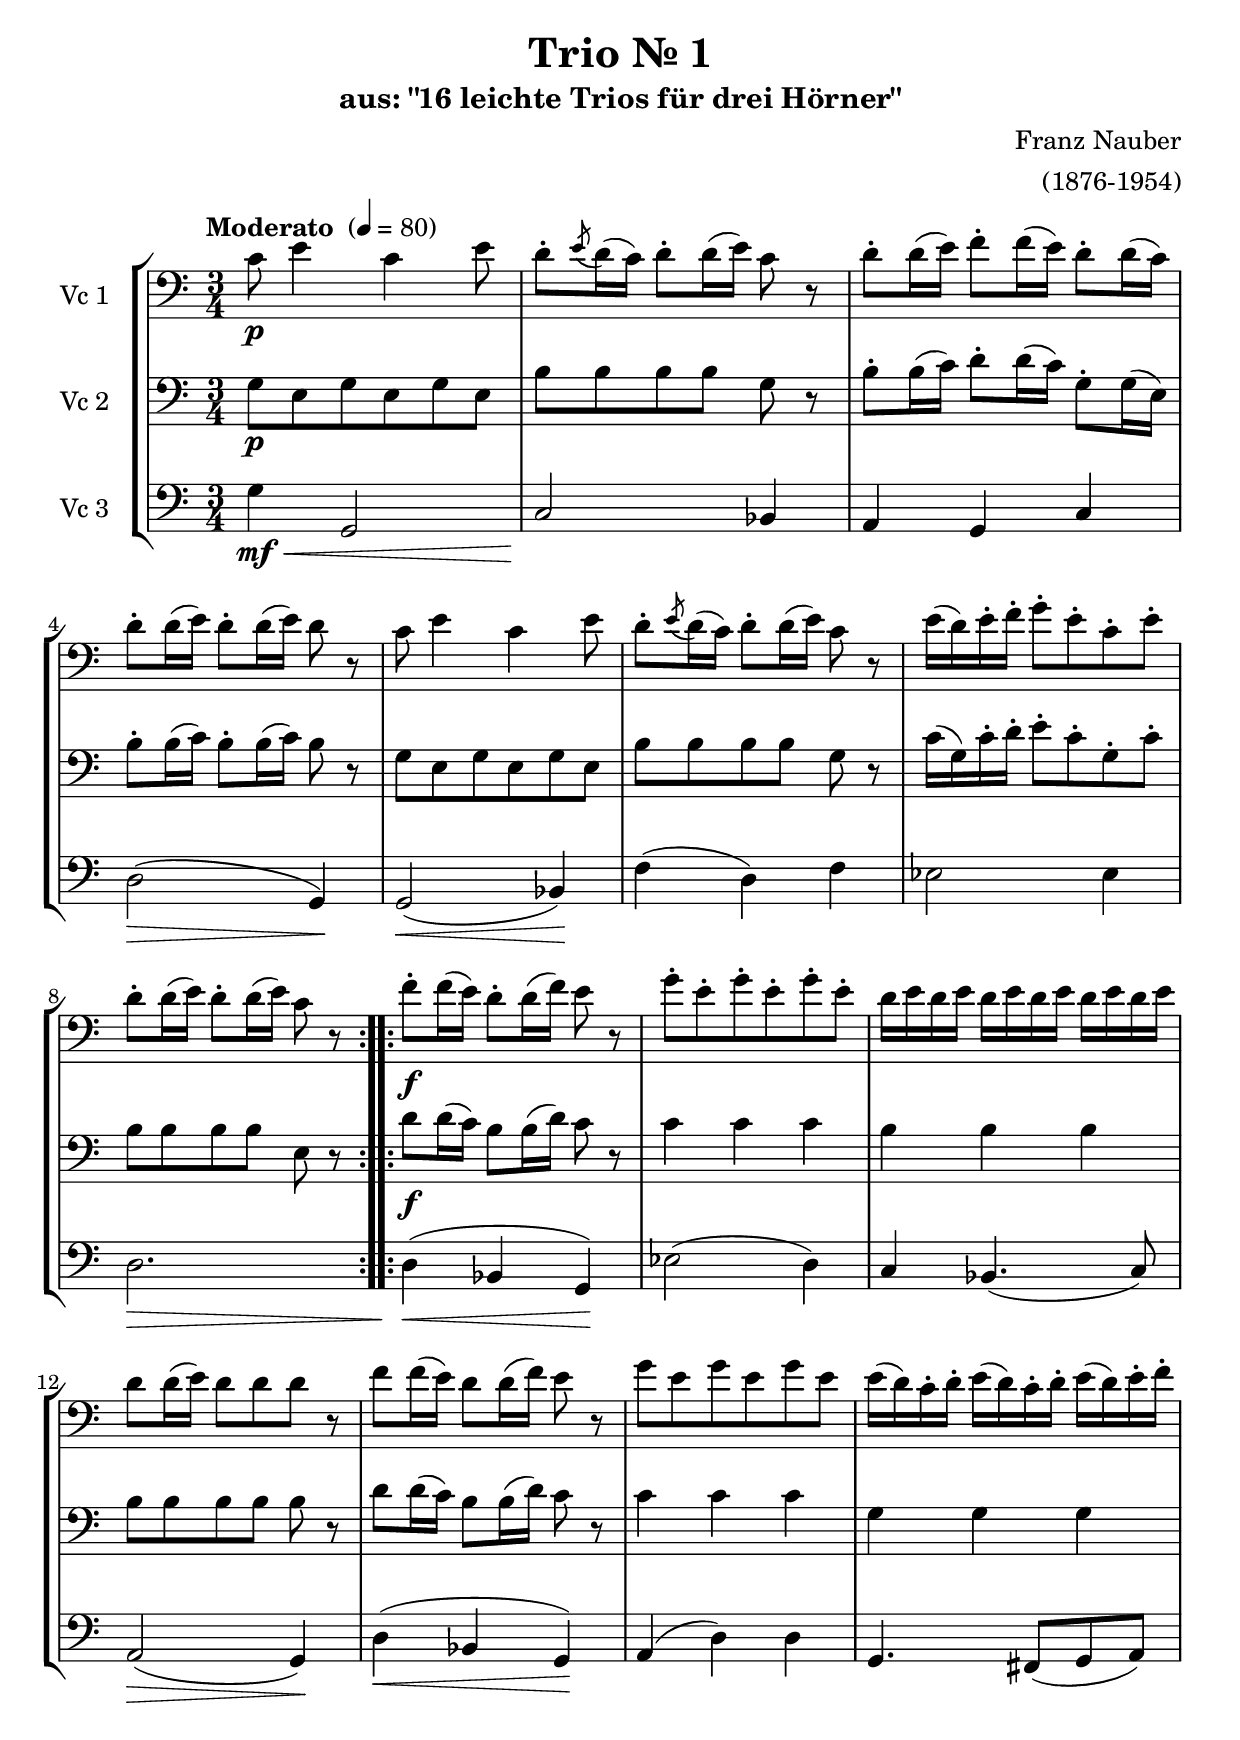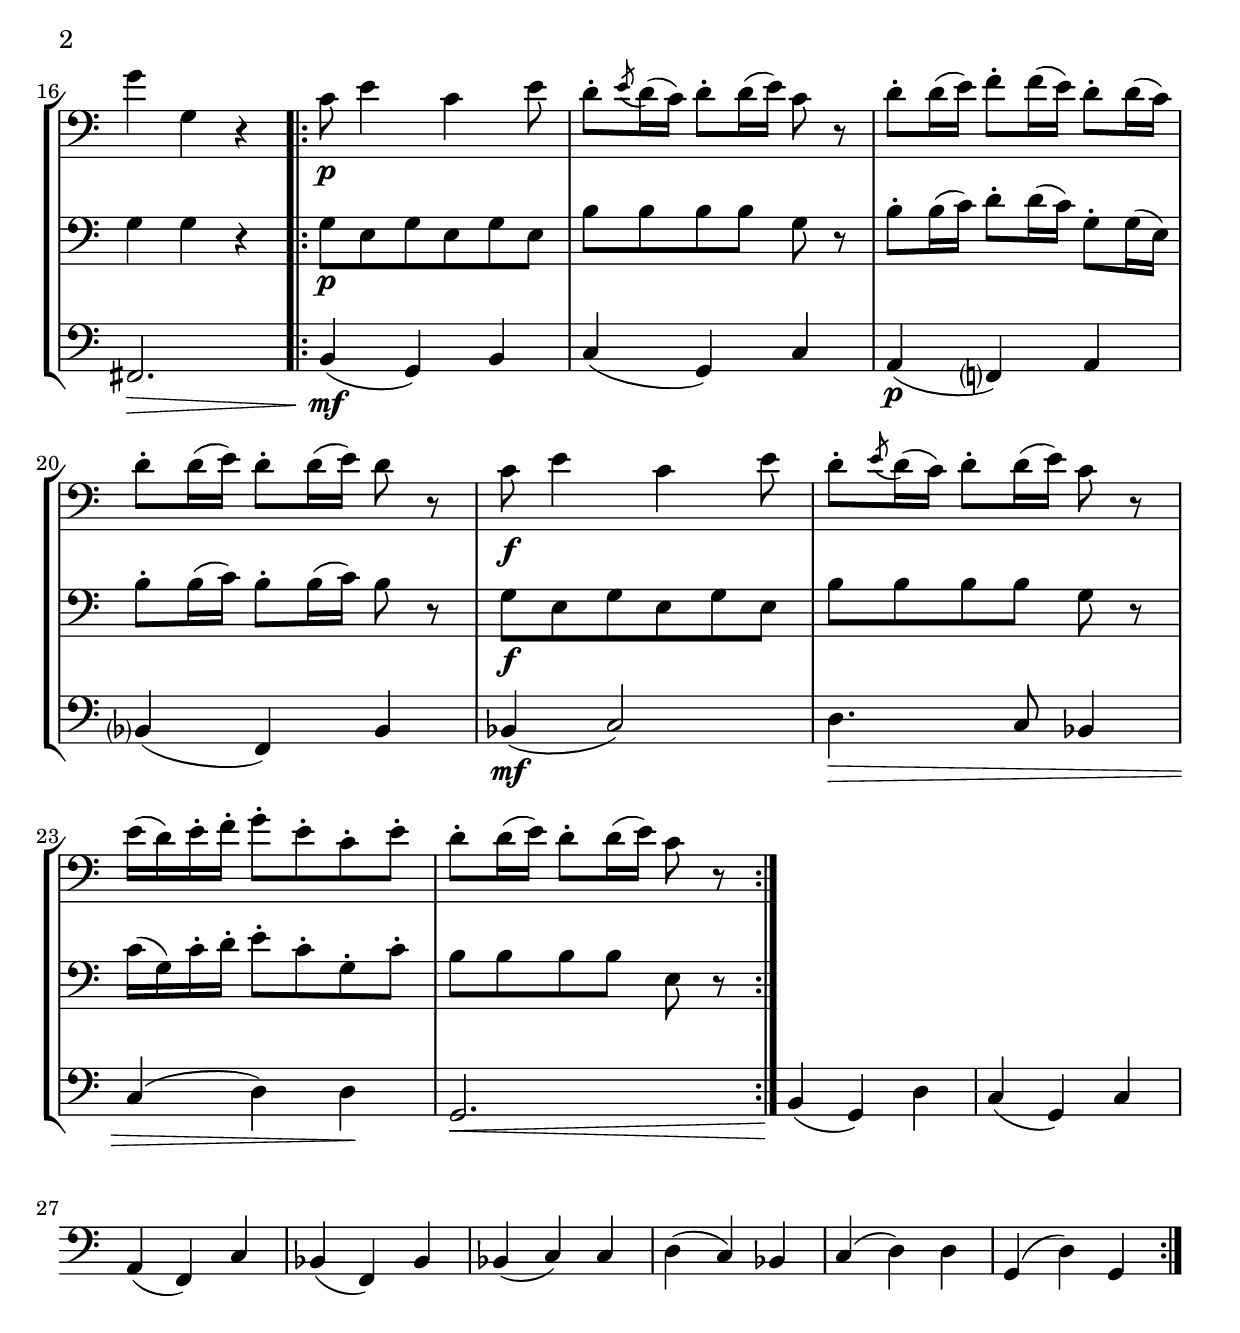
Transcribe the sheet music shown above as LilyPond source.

\version "2.12.3"
\include "deutsch.ly"

#(set-global-staff-size 22.5)

\header {
  title = "Trio Nr. 1"
  subtitle = "aus: \"16 leichte Trios für drei Hörner\""
  composer = "Franz Nauber"
  arranger = "(1876-1954)"
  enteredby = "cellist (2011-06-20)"
}

voiceconsts = {
 \key c \major
 \time 3/4
 \clef "bass"
% \clef "treble"
% \numericTimeSignature
 \compressFullBarRests
 \tempo "Moderato " 4=80
}

%minstr = "harpsichord"
%minstr = "clarinet"
%minstr = "accordion"
minstr = "bassoon"

daca = \markup \bold "Da Capo."
fin  = \markup \bold "Fin."
plus = \markup \bold \italic "+"
simi = \markup \italic "simile"
taso = \markup \italic "Tasto Solo"

va = \relative c'' {
  \voiceconsts

  \repeat volta 2 {
    c8\p e4 c e8
    d-. \acciaccatura e d16( c) d8-. d16( e) c8 r
    d-. d16( e) f8-. f16( e) d8-. d16( c)
    d8-. d16( e) d8-. d16( e) d8 r
    c e4 c e8

    d-. \acciaccatura e d16( c) d8-. d16( e) c8 r
    e16( d) e-. f-. g8-. e-. c-. e-.
    d-. d16( e) d8-. d16( e) c8 r
  }
  \repeat volta 2 {
    f8-.\f f16( e) d8-. d16( f) e8 r
    g-. e-. g-. e-. g-. e-.

    d16 e d e d e d e d e d e
    d8 d16( e) d8 d d r
    f8 f16( e) d8 d16( f) e8 r
    g e g e g e
    e16( d) c-. d-. e( d) c-. d-. e( d) e-. f-.

    g4 g, r    
    c8\p e4 c e8
    d-. \acciaccatura e d16( c) d8-. d16( e) c8 r
    d-. d16( e) f8-. f16( e) d8-. d16( c)
    d8-. d16( e) d8-. d16( e) d8 r

    c\f e4 c e8
    d-. \acciaccatura e d16( c) d8-. d16( e) c8 r
    e16( d) e-. f-. g8-. e-. c-. e-.
    d-. d16( e) d8-. d16( e) c8 r
  }
}

vb = \relative c'' {
  \voiceconsts

  \repeat volta 2 {
    g8\p e g e g e
    h'[ h h h] g r
    h8-. h16( c) d8-. d16( c) g8-. g16( e)
    h'8-. h16( c) h8-. h16( c) h8 r
    g e g e g e

    h'[ h h h] g r
    c16( g) c-. d-. e8-. c-. g-. c-.
    h[ h h h] e, r
  }
  \repeat volta 2 {
    d'\f d16( c) h8 h16( d) c8 r
    c4 c c

    h h h
    h8[ h h h] h r
    d d16( c) h8 h16( d) c8 r
    c4 c c
    g g g

    g g r
    g8\p e g e g e
    h'[ h h h] g r
    h8-. h16( c) d8-. d16( c) g8-. g16( e)
    h'8-. h16( c) h8-. h16( c) h8 r

    g\f e g e g e
    h'[ h h h] g r
    c16( g) c-. d-. e8-. c-. g-. c-.
    h[ h h h] e, r
  }
}

\include "v3.ily"

\book {
  \score {
    \new StaffGroup <<
      \new Staff {
	\set Staff.midiInstrument = \minstr
	\set Staff.instrumentName = #"Vc 1"
	\transpose c c, { \va }
      }

      \new Staff {
	\set Staff.midiInstrument = \minstr
	\set Staff.instrumentName = #"Vc 2"
	\transpose c c, { \vb }
      }

      \new Staff {
	\set Staff.midiInstrument = \minstr
	\set Staff.instrumentName = #"Vc 3"
	\transpose c c, { \vc }
      }
    >>

    \layout {}

    \midi {
      \context {
	\Score
	tempoWholesPerMinute = #(ly:make-moment 80 4)
      }
    }
  }
}
